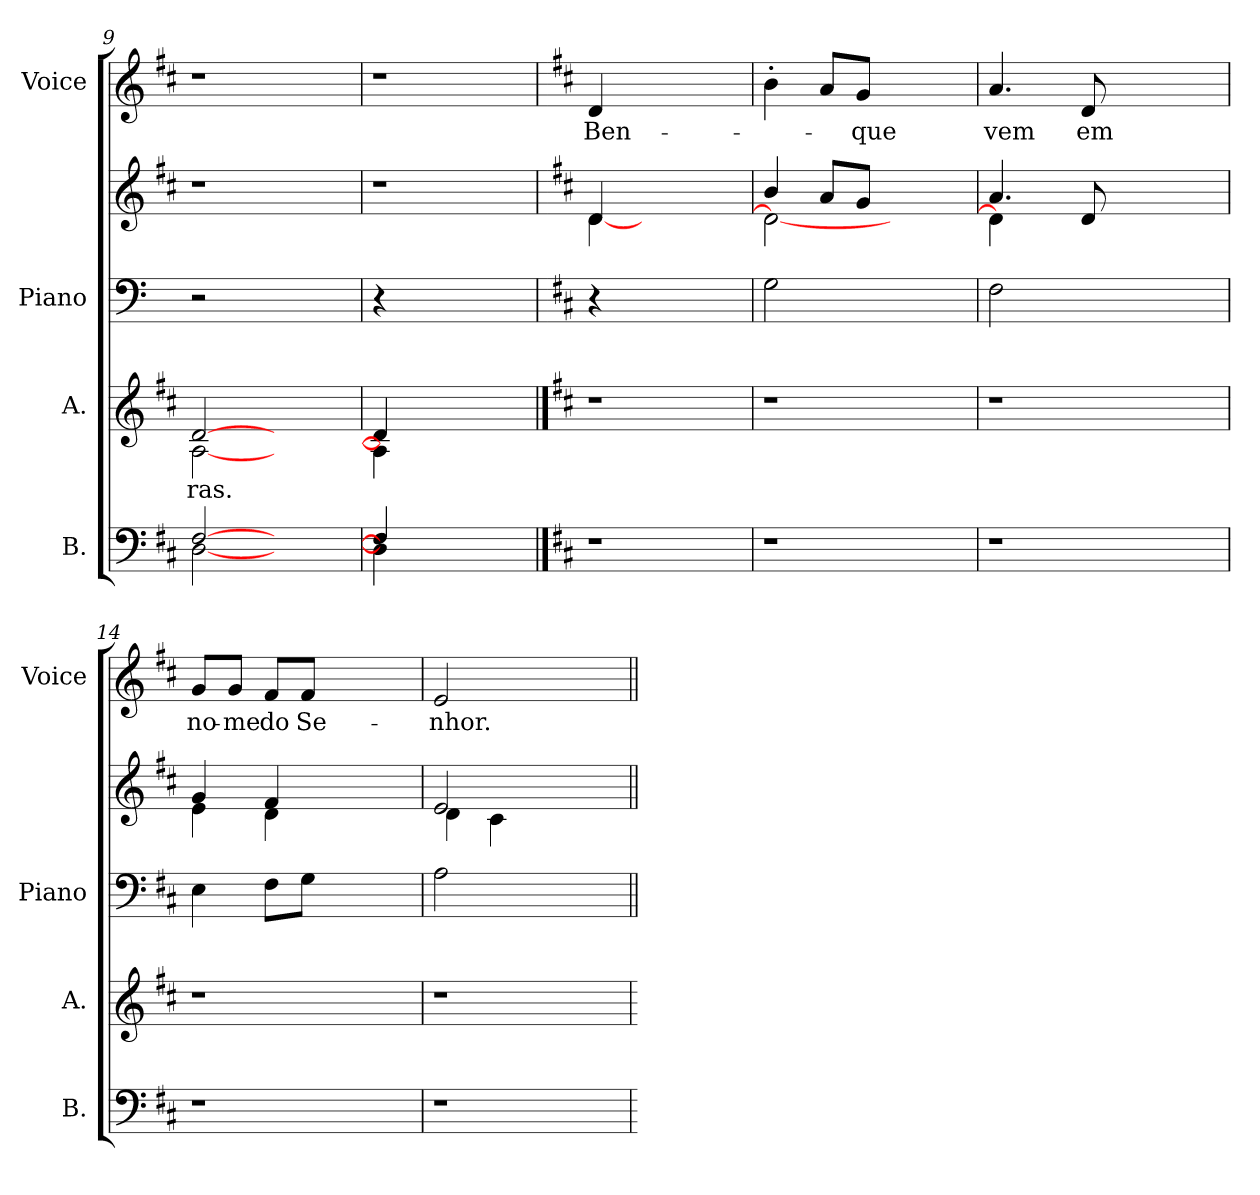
**kern	**kern	**text	**kern	**kern	**kern	**text
*part4	*part3	*part3	*part2	*part2	*part1	*part1
*staff5	*staff4	*staff4	*staff3	*staff2	*staff1	*staff1
*I"B.	*I"A.	*	*I"Piano	*	*I"Voice	*
*I'B.	*I'A.	*	*I'Piano	*	*I'Voice	*
*clefF4	*clefG2	*	*clefF4	*clefG2	*clefG2	*
*k[f#c#]	*k[f#c#]	*	*	*k[f#c#]	*k[f#c#]	*
=9	=9	=9	=9	=9	=9	=9
*^	*^	*	*	*	*	*
!	!	!	!	!LO:LY:b	!	!	!	!
[>2F#/	[<2D\	[>2d/	[<2A\	-ras.	2r	1r	1r	.
2ryy	2ryy	2ryy	2ryy	.	2ryy	.	.	.
=10	=10	=10	=10	=10	=10	=10	=10	=10
4F#/]	4D\]	4d/]	4A\]	.	4r	1r	1r	.
2.ryy	2.ryy	2.ryy	2.ryy	.	2.ryy	.	.	.
*v	*v	*	*	*	*	*	*	*
*	*v	*v	*	*	*	*	*
!!LO:LB:g=z
==11	==11	=11	=11	=11	=11	=11
*	*	*	*k[f#c#]	*k[f#c#]	*	*
*^	*^	*	*	*^	*	*
!	!	!	!	!	!	!	!	!	!LO:LY:b
*v	*v	*	*	*	*	*	*	*	*
*	*v	*v	*	*	*	*	*	*
1r	1r	.	4r	4d/	[<4d\	4d/	Ben-
.	.	.	2.ryy	2.ryy	2.ryy	2.ryy	.
=12	=12	=12	=12	=12	=12	=12	=12
1r	1r	.	2G\	4b/	2d\_<	4b'<\	.
.	.	.	.	8a/L	.	8a/L	.
!	!	!	!	!	!	!	!LO:LY:b
.	.	.	.	8g/J	.	8g/J	-que
.	.	.	2ryy	2ryy	2ryy	2ryy	.
=13	=13	=13	=13	=13	=13	=13	=13
!	!	!	!	!	!	!	!LO:LY:b
1r	1r	.	2F#\	4.a/	4d\]	4.a/	vem
.	.	.	.	.	2ryy	.	.
!	!	!	!	!	!	!	!LO:LY:b
.	.	.	.	8d/	.	8d/	em
.	.	.	2ryy	2ryy	.	2ryy	.
.	.	.	.	.	4ryy	.	.
=14	=14	=14	=14	=14	=14	=14	=14
!	!	!	!	!	!	!	!LO:LY:b
1r	1r	.	4E\	4g/	4e\	8g/L	no-
!	!	!	!	!	!	!	!LO:LY:b
.	.	.	.	.	.	8g/J	-me
!	!	!	!	!	!	!	!LO:LY:b
.	.	.	8F#\L	4f#/	4d\	8f#/L	do
!	!	!	!	!	!	!	!LO:LY:b
.	.	.	8G\J	.	.	8f#/J	Se-
.	.	.	2ryy	2ryy	2ryy	2ryy	.
=15	=15	=15	=15	=15	=15	=15	=15
!	!	!	!	!	!	!	!LO:LY:b
1r	1r	.	2A\	2e/	4d\	2e/	-nhor.
.	.	.	.	.	4c#\	.	.
.	.	.	2ryy	2ryy	2ryy	2ryy	.
*	*	*	*	*v	*v	*	*
=	=	=||	=||	=||	=||	=||
*-	*-	*-	*-	*-	*-	*-
